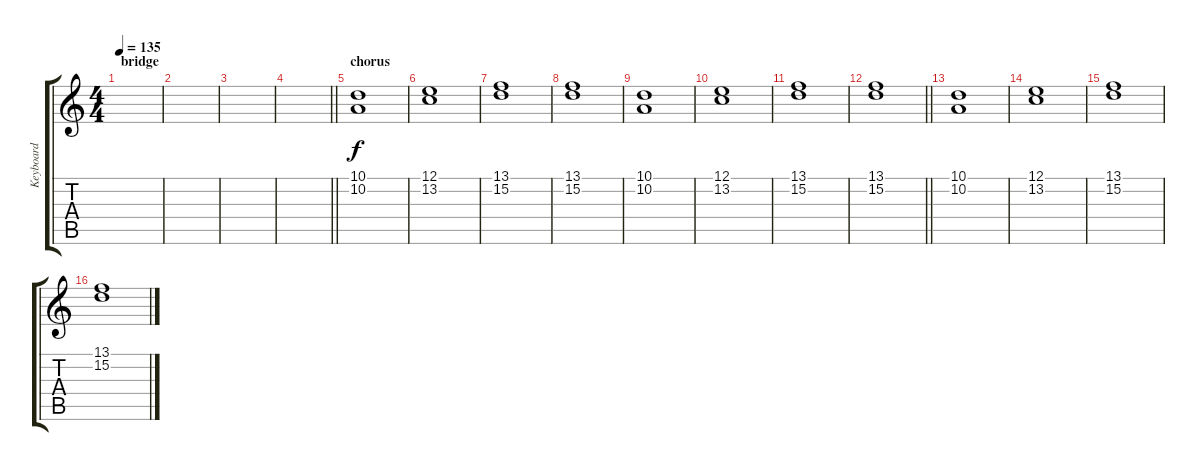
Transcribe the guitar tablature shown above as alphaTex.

\track ("Keyboard" "Keyboard") {instrument pad2warm}
\staff {score tabs}
\tuning (E4 B3 G3 D3 A2 E2) {hide}
\ts (4 4)
\section ("" "bridge")
\tempo 135
\clef g2
\ks c
|
|
|
\barLineRight lightlight
|
\section ("" "chorus")
(10.1 10.2).1{volume 8} |
(12.1 13.2).1 |
(13.1 15.2).1 |
(13.1 15.2).1 |
(10.1 10.2).1{volume 8} |
(12.1 13.2).1 |
(13.1 15.2).1 |
\barLineRight lightlight
(13.1 15.2).1 |
\section ("" "")
(10.1 10.2).1{volume 8} |
(12.1 13.2).1 |
(13.1 15.2).1 |
(13.1 15.2).1
